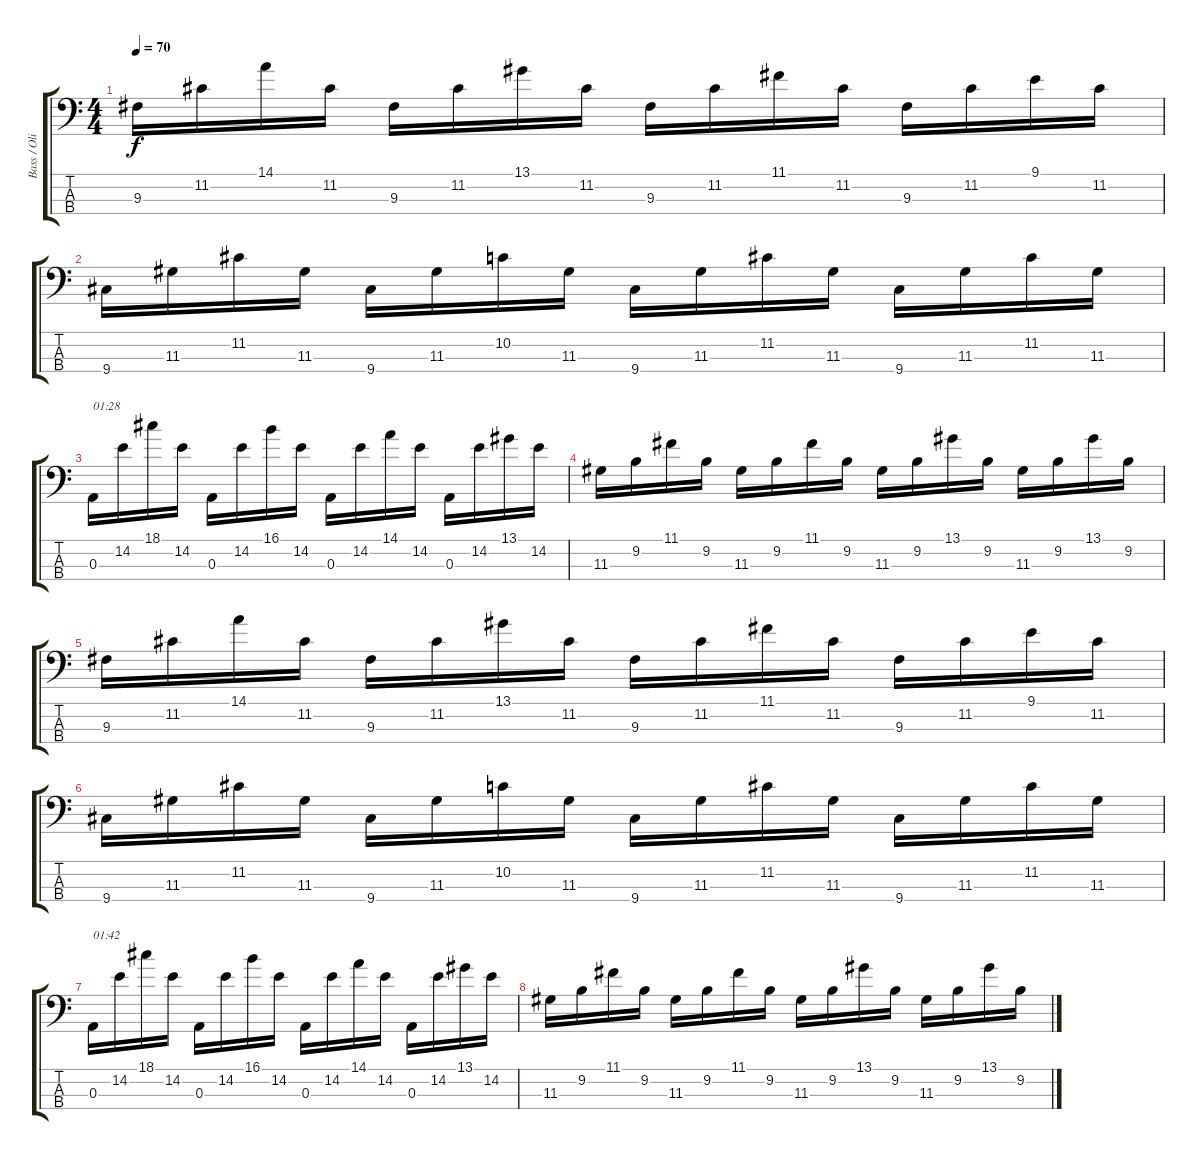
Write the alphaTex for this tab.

\track ("Bass / Oliver Riedel" "Bass / Oli") {instrument electricbassfinger}
\staff {score tabs}
\tuning (G2 D2 A1 E1) {hide}
\ts (4 4)
\tempo 70
\clef f4
\ks c
9.3.16{dy f} 11.2.16 14.1.16 11.2.16 9.3.16 11.2.16 13.1.16 11.2.16 9.3.16 11.2.16 11.1.16 11.2.16 9.3.16 11.2.16 9.1.16 11.2.16 |
9.4.16 11.3.16 11.2.16 11.3.16 9.4.16 11.3.16 10.2.16 11.3.16 9.4.16 11.3.16 11.2.16 11.3.16 9.4.16 11.3.16 11.2.16 11.3.16 |
0.3.16{txt "01:28"} 14.2.16 18.1.16 14.2.16 0.3.16 14.2.16 16.1.16 14.2.16 0.3.16 14.2.16 14.1.16 14.2.16 0.3.16 14.2.16 13.1.16 14.2.16 |
11.3.16 9.2.16 11.1.16 9.2.16 11.3.16 9.2.16 11.1.16 9.2.16 11.3.16 9.2.16 13.1.16 9.2.16 11.3.16 9.2.16 13.1.16 9.2.16 |
9.3.16 11.2.16 14.1.16 11.2.16 9.3.16 11.2.16 13.1.16 11.2.16 9.3.16 11.2.16 11.1.16 11.2.16 9.3.16 11.2.16 9.1.16 11.2.16 |
9.4.16 11.3.16 11.2.16 11.3.16 9.4.16 11.3.16 10.2.16 11.3.16 9.4.16 11.3.16 11.2.16 11.3.16 9.4.16 11.3.16 11.2.16 11.3.16 |
0.3.16{txt "01:42"} 14.2.16 18.1.16 14.2.16 0.3.16 14.2.16 16.1.16 14.2.16 0.3.16 14.2.16 14.1.16 14.2.16 0.3.16 14.2.16 13.1.16 14.2.16 |
11.3.16 9.2.16 11.1.16 9.2.16 11.3.16 9.2.16 11.1.16 9.2.16 11.3.16 9.2.16 13.1.16 9.2.16 11.3.16 9.2.16 13.1.16 9.2.16
